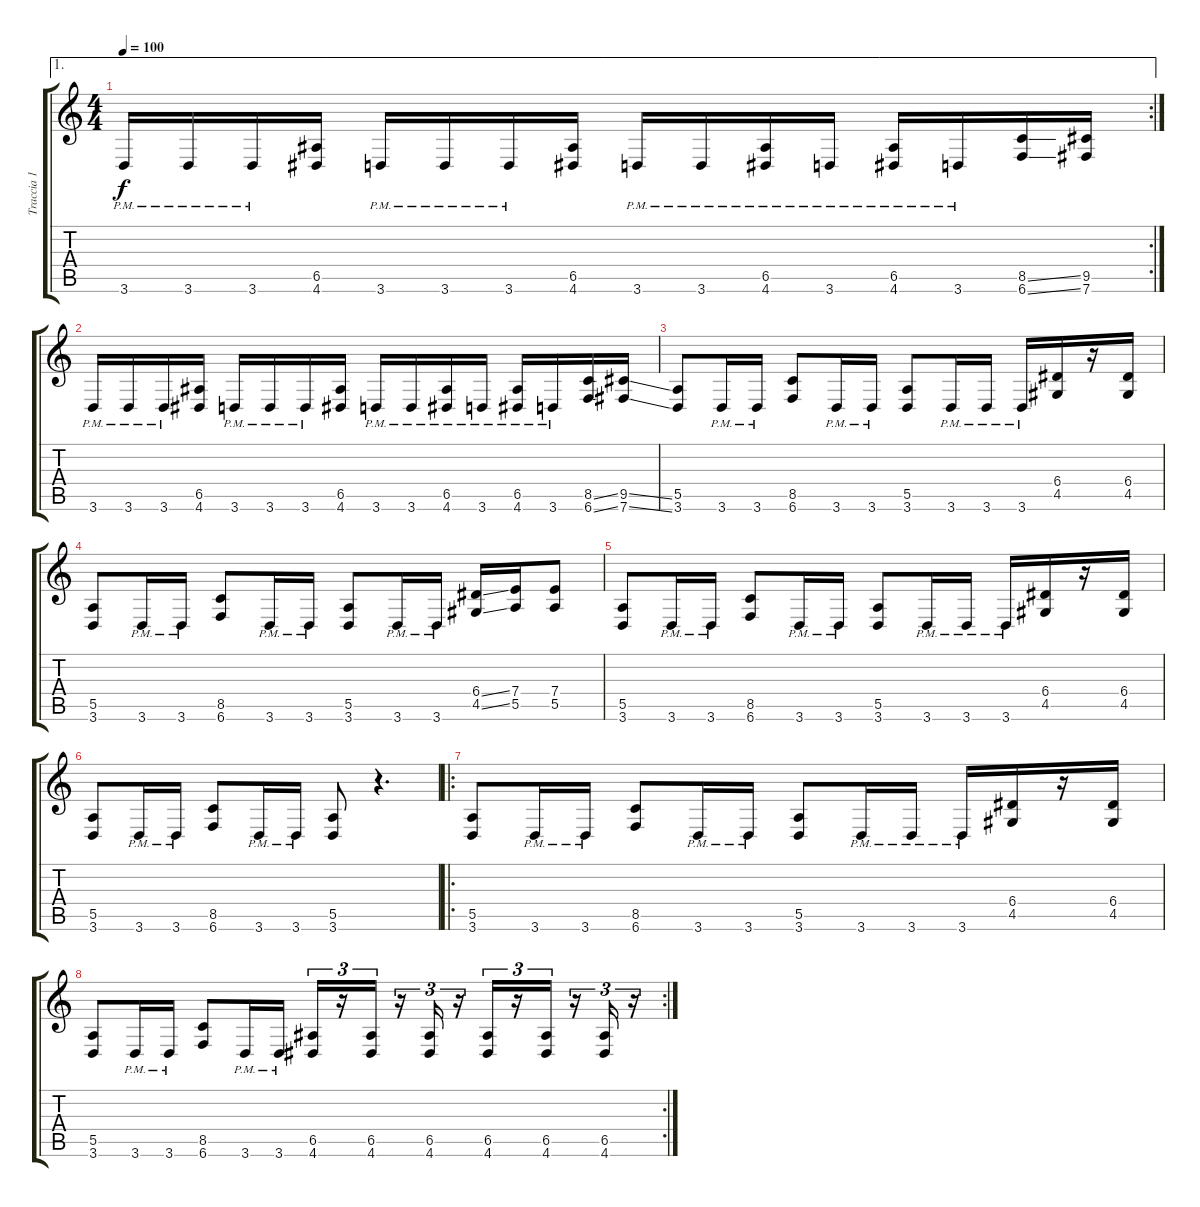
\track ("Traccia 1" "Traccia 1") {instrument distortionguitar}
\staff {score tabs}
\tuning (B3 Gb3 D3 A2 E2 B1) {hide}
\ae 1
\rc 2
\ts (4 4)
\tempo 100
\clef g2
\ks c
3.6{pm}.16{dy f} 3.6{pm}.16 3.6{pm}.16 (6.5 4.6).16 3.6{pm}.16 3.6{pm}.16 3.6{pm}.16 (6.5 4.6).16 3.6{pm}.16 3.6{pm}.16 (6.5{pm} 4.6{pm}).16 3.6{pm}.16 (6.5{pm} 4.6{pm}).16 3.6{pm}.16 (8.5{ss} 6.6{ss}).16 (9.5 7.6).16 |
3.6{pm}.16 3.6{pm}.16 3.6{pm}.16 (6.5 4.6).16 3.6{pm}.16 3.6{pm}.16 3.6{pm}.16 (6.5 4.6).16 3.6{pm}.16 3.6{pm}.16 (6.5{pm} 4.6{pm}).16 3.6{pm}.16 (6.5{pm} 4.6{pm}).16 3.6{pm}.16 (8.5{ss} 6.6{ss}).16 (9.5{ss} 7.6{ss}).16 |
(5.5 3.6).8 3.6{pm}.16 3.6{pm}.16 (8.5 6.6).8 3.6{pm}.16 3.6{pm}.16 (5.5 3.6).8 3.6{pm}.16 3.6{pm}.16 3.6{pm}.16 (6.4 4.5).16 r.16 (6.4 4.5).16 |
(5.5 3.6).8 3.6{pm}.16 3.6{pm}.16 (8.5 6.6).8 3.6{pm}.16 3.6{pm}.16 (5.5 3.6).8 3.6{pm}.16 3.6{pm}.16 (6.4{ss} 4.5{ss}).16 (7.4 5.5).16 (7.4 5.5).8 |
(5.5 3.6).8 3.6{pm}.16 3.6{pm}.16 (8.5 6.6).8 3.6{pm}.16 3.6{pm}.16 (5.5 3.6).8 3.6{pm}.16 3.6{pm}.16 3.6{pm}.16 (6.4 4.5).16 r.16 (6.4 4.5).16 |
(5.5 3.6).8 3.6{pm}.16 3.6{pm}.16 (8.5 6.6).8 3.6{pm}.16 3.6{pm}.16 (5.5 3.6).8 r.4{d} |
\ro
(5.5 3.6).8 3.6{pm}.16 3.6{pm}.16 (8.5 6.6).8 3.6{pm}.16 3.6{pm}.16 (5.5 3.6).8 3.6{pm}.16 3.6{pm}.16 3.6{pm}.16 (6.4 4.5).16 r.16 (6.4 4.5).16 |
\rc 2
(5.5 3.6).8 3.6{pm}.16 3.6{pm}.16 (8.5 6.6).8 3.6{pm}.16 3.6{pm}.16 (6.5 4.6).16{tu (3 2)} r.16{tu (3 2)} (6.5 4.6).16{tu (3 2)} r.16{tu (3 2)} (6.5 4.6).16{tu (3 2)} r.16{tu (3 2)} (6.5 4.6).16{tu (3 2)} r.16{tu (3 2)} (6.5 4.6).16{tu (3 2)} r.16{tu (3 2)} (6.5 4.6).16{tu (3 2)} r.16{tu (3 2)}
